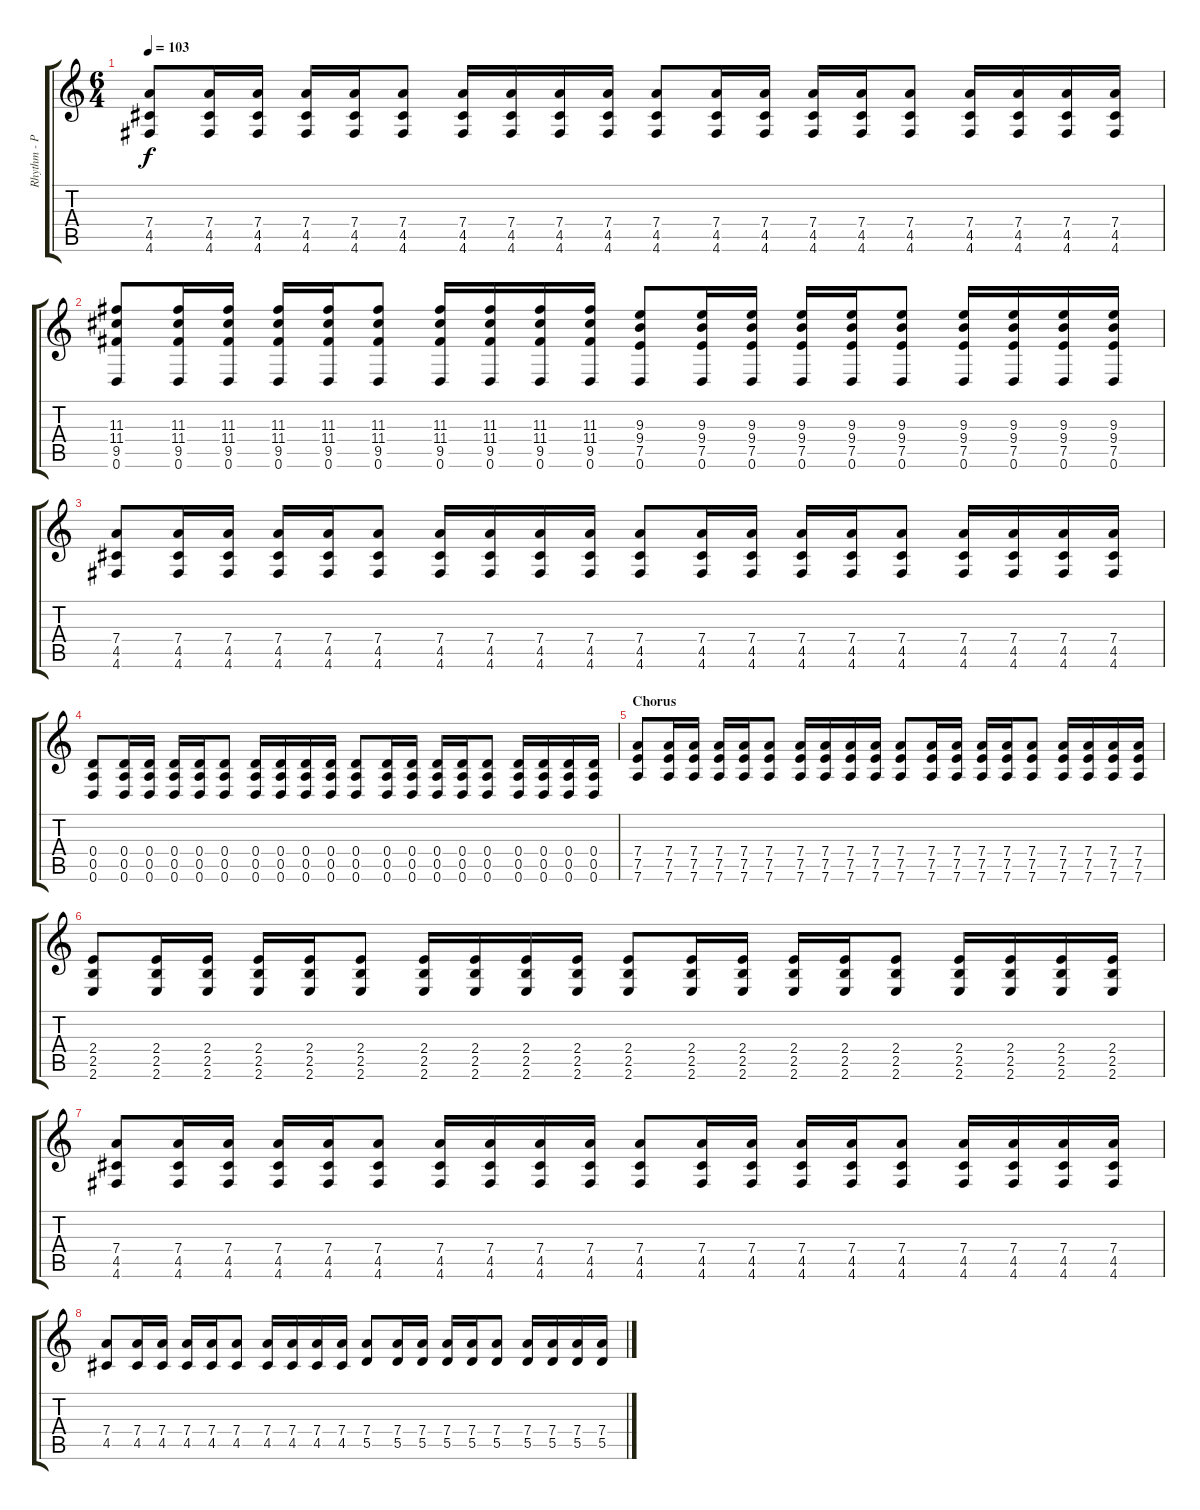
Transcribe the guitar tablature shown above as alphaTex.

\track ("Rhythm - Philip Sneed" "Rhythm - P") {instrument distortionguitar}
\staff {score tabs}
\tuning (E4 B3 G3 D3 A2 D2) {hide}
\ts (6 4)
\tempo 103
\clef g2
\ks c
(7.4 4.5 4.6).8{dy f} (7.4 4.5 4.6).16 (7.4 4.5 4.6).16 (7.4 4.5 4.6).16 (7.4 4.5 4.6).16 (7.4 4.5 4.6).8 (7.4 4.5 4.6).16 (7.4 4.5 4.6).16 (7.4 4.5 4.6).16 (7.4 4.5 4.6).16 (7.4 4.5 4.6).8 (7.4 4.5 4.6).16 (7.4 4.5 4.6).16 (7.4 4.5 4.6).16 (7.4 4.5 4.6).16 (7.4 4.5 4.6).8 (7.4 4.5 4.6).16 (7.4 4.5 4.6).16 (7.4 4.5 4.6).16 (7.4 4.5 4.6).16 |
(11.3 11.4 9.5 0.6).8 (11.3 11.4 9.5 0.6).16 (11.3 11.4 9.5 0.6).16 (11.3 11.4 9.5 0.6).16 (11.3 11.4 9.5 0.6).16 (11.3 11.4 9.5 0.6).8 (11.3 11.4 9.5 0.6).16 (11.3 11.4 9.5 0.6).16 (11.3 11.4 9.5 0.6).16 (11.3 11.4 9.5 0.6).16 (9.3 9.4 7.5 0.6).8 (9.3 9.4 7.5 0.6).16 (9.3 9.4 7.5 0.6).16 (9.3 9.4 7.5 0.6).16 (9.3 9.4 7.5 0.6).16 (9.3 9.4 7.5 0.6).8 (9.3 9.4 7.5 0.6).16 (9.3 9.4 7.5 0.6).16 (9.3 9.4 7.5 0.6).16 (9.3 9.4 7.5 0.6).16 |
(7.4 4.5 4.6).8 (7.4 4.5 4.6).16 (7.4 4.5 4.6).16 (7.4 4.5 4.6).16 (7.4 4.5 4.6).16 (7.4 4.5 4.6).8 (7.4 4.5 4.6).16 (7.4 4.5 4.6).16 (7.4 4.5 4.6).16 (7.4 4.5 4.6).16 (7.4 4.5 4.6).8 (7.4 4.5 4.6).16 (7.4 4.5 4.6).16 (7.4 4.5 4.6).16 (7.4 4.5 4.6).16 (7.4 4.5 4.6).8 (7.4 4.5 4.6).16 (7.4 4.5 4.6).16 (7.4 4.5 4.6).16 (7.4 4.5 4.6).16 |
(0.4 0.5 0.6).8{volume 13 instrument distortionguitar} (0.4 0.5 0.6).16 (0.4 0.5 0.6).16 (0.4 0.5 0.6).16 (0.4 0.5 0.6).16 (0.4 0.5 0.6).8 (0.4 0.5 0.6).16 (0.4 0.5 0.6).16 (0.4 0.5 0.6).16 (0.4 0.5 0.6).16 (0.4 0.5 0.6).8 (0.4 0.5 0.6).16 (0.4 0.5 0.6).16 (0.4 0.5 0.6).16 (0.4 0.5 0.6).16 (0.4 0.5 0.6).8 (0.4 0.5 0.6).16 (0.4 0.5 0.6).16 (0.4 0.5 0.6).16 (0.4 0.5 0.6).16 |
\section ("" "Chorus")
(7.4 7.5 7.6).8 (7.4 7.5 7.6).16 (7.4 7.5 7.6).16 (7.4 7.5 7.6).16 (7.4 7.5 7.6).16 (7.4 7.5 7.6).8 (7.4 7.5 7.6).16 (7.4 7.5 7.6).16 (7.4 7.5 7.6).16 (7.4 7.5 7.6).16 (7.4 7.5 7.6).8 (7.4 7.5 7.6).16 (7.4 7.5 7.6).16 (7.4 7.5 7.6).16 (7.4 7.5 7.6).16 (7.4 7.5 7.6).8 (7.4 7.5 7.6).16 (7.4 7.5 7.6).16 (7.4 7.5 7.6).16 (7.4 7.5 7.6).16 |
(2.4 2.5 2.6).8 (2.4 2.5 2.6).16 (2.4 2.5 2.6).16 (2.4 2.5 2.6).16 (2.4 2.5 2.6).16 (2.4 2.5 2.6).8 (2.4 2.5 2.6).16 (2.4 2.5 2.6).16 (2.4 2.5 2.6).16 (2.4 2.5 2.6).16 (2.4 2.5 2.6).8 (2.4 2.5 2.6).16 (2.4 2.5 2.6).16 (2.4 2.5 2.6).16 (2.4 2.5 2.6).16 (2.4 2.5 2.6).8 (2.4 2.5 2.6).16 (2.4 2.5 2.6).16 (2.4 2.5 2.6).16 (2.4 2.5 2.6).16 |
(7.4 4.5 4.6).8 (7.4 4.5 4.6).16 (7.4 4.5 4.6).16 (7.4 4.5 4.6).16 (7.4 4.5 4.6).16 (7.4 4.5 4.6).8 (7.4 4.5 4.6).16 (7.4 4.5 4.6).16 (7.4 4.5 4.6).16 (7.4 4.5 4.6).16 (7.4 4.5 4.6).8 (7.4 4.5 4.6).16 (7.4 4.5 4.6).16 (7.4 4.5 4.6).16 (7.4 4.5 4.6).16 (7.4 4.5 4.6).8 (7.4 4.5 4.6).16 (7.4 4.5 4.6).16 (7.4 4.5 4.6).16 (7.4 4.5 4.6).16 |
(7.4 4.5).8 (7.4 4.5).16 (7.4 4.5).16 (7.4 4.5).16 (7.4 4.5).16 (7.4 4.5).8 (7.4 4.5).16 (7.4 4.5).16 (7.4 4.5).16 (7.4 4.5).16 (7.4 5.5).8 (7.4 5.5).16 (7.4 5.5).16 (7.4 5.5).16 (7.4 5.5).16 (7.4 5.5).8 (7.4 5.5).16 (7.4 5.5).16 (7.4 5.5).16 (7.4 5.5).16
